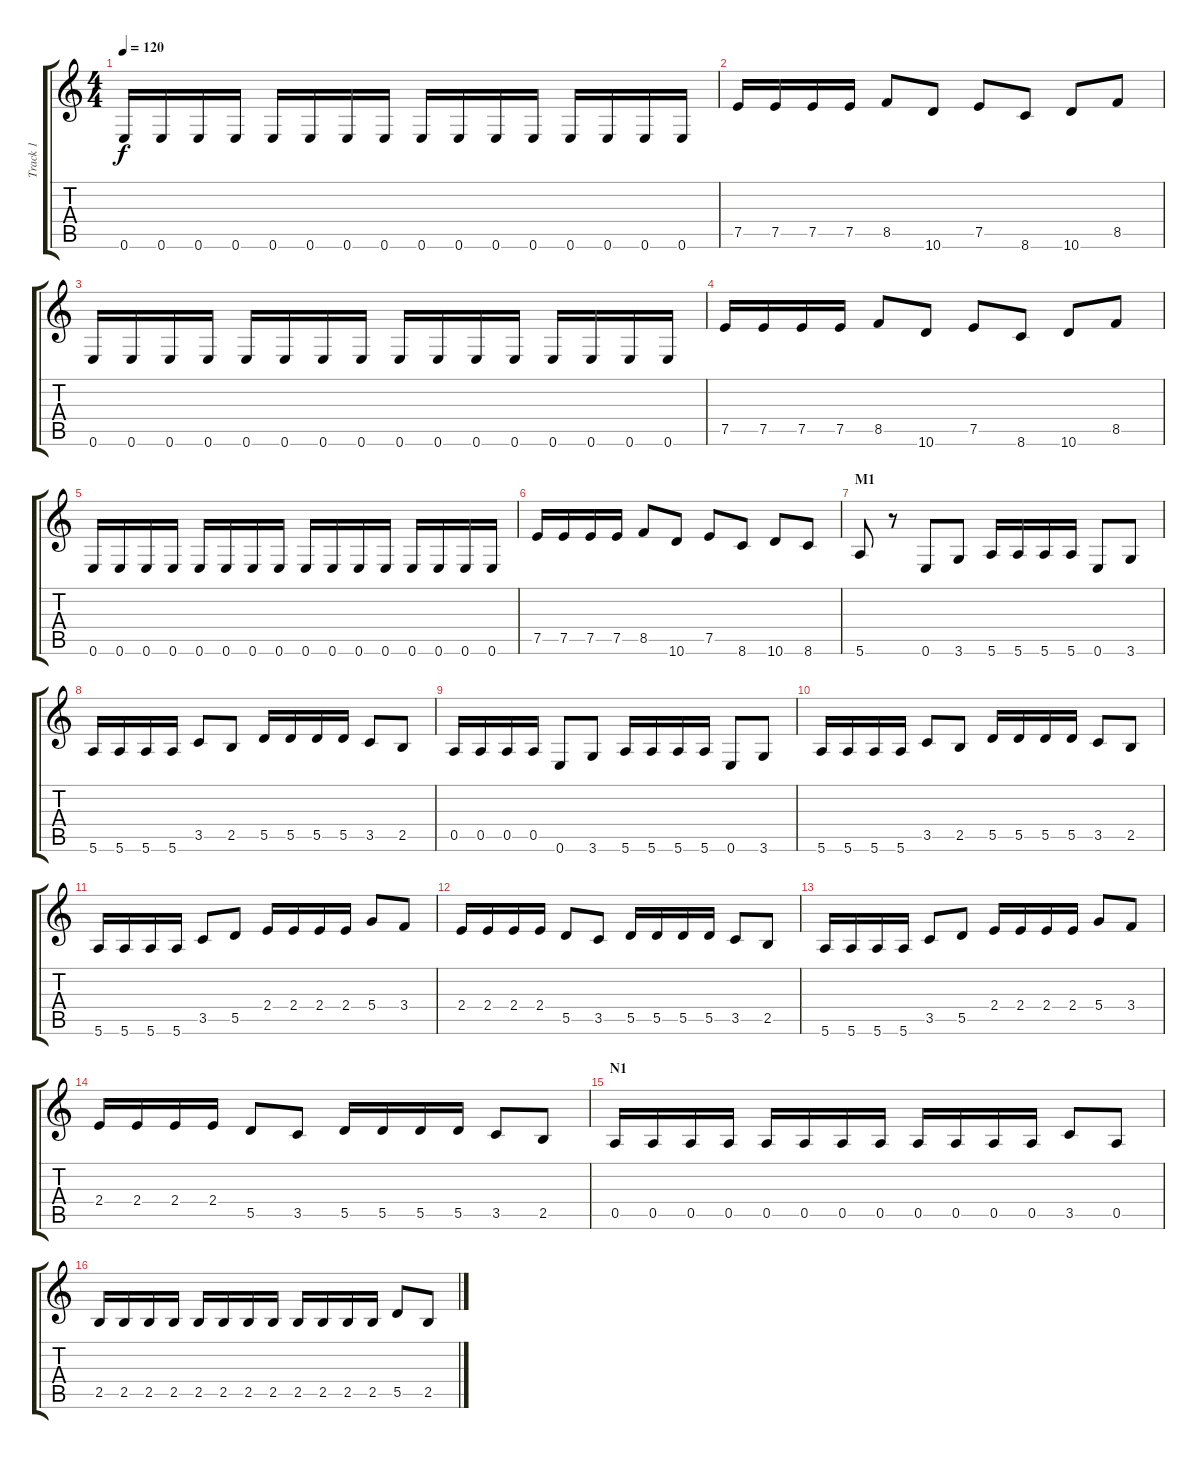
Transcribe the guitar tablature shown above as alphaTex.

\track ("Track 1" "Track 1") {instrument distortionguitar}
\staff {score tabs}
\tuning (E4 B3 G3 D3 A2 E2) {hide}
\ts (4 4)
\tempo 120
\clef g2
\ks c
0.6.16{dy f} 0.6.16 0.6.16 0.6.16 0.6.16 0.6.16 0.6.16 0.6.16 0.6.16 0.6.16 0.6.16 0.6.16 0.6.16 0.6.16 0.6.16 0.6.16 |
7.5.16 7.5.16 7.5.16 7.5.16 8.5.8 10.6.8 7.5.8 8.6.8 10.6.8 8.5.8 |
0.6.16 0.6.16 0.6.16 0.6.16 0.6.16 0.6.16 0.6.16 0.6.16 0.6.16 0.6.16 0.6.16 0.6.16 0.6.16 0.6.16 0.6.16 0.6.16 |
7.5.16 7.5.16 7.5.16 7.5.16 8.5.8 10.6.8 7.5.8 8.6.8 10.6.8 8.5.8 |
0.6.16 0.6.16 0.6.16 0.6.16 0.6.16 0.6.16 0.6.16 0.6.16 0.6.16 0.6.16 0.6.16 0.6.16 0.6.16 0.6.16 0.6.16 0.6.16 |
7.5.16 7.5.16 7.5.16 7.5.16 8.5.8 10.6.8 7.5.8 8.6.8 10.6.8 8.6.8 |
\section ("" "M1")
5.6.8 r.8 0.6.8 3.6.8 5.6.16 5.6.16 5.6.16 5.6.16 0.6.8 3.6.8 |
5.6.16 5.6.16 5.6.16 5.6.16 3.5.8 2.5.8 5.5.16 5.5.16 5.5.16 5.5.16 3.5.8 2.5.8 |
0.5.16 0.5.16 0.5.16 0.5.16 0.6.8 3.6.8 5.6.16 5.6.16 5.6.16 5.6.16 0.6.8 3.6.8 |
5.6.16 5.6.16 5.6.16 5.6.16 3.5.8 2.5.8 5.5.16 5.5.16 5.5.16 5.5.16 3.5.8 2.5.8 |
5.6.16 5.6.16 5.6.16 5.6.16 3.5.8 5.5.8 2.4.16 2.4.16 2.4.16 2.4.16 5.4.8 3.4.8 |
2.4.16 2.4.16 2.4.16 2.4.16 5.5.8 3.5.8 5.5.16 5.5.16 5.5.16 5.5.16 3.5.8 2.5.8 |
5.6.16 5.6.16 5.6.16 5.6.16 3.5.8 5.5.8 2.4.16 2.4.16 2.4.16 2.4.16 5.4.8 3.4.8 |
2.4.16 2.4.16 2.4.16 2.4.16 5.5.8 3.5.8 5.5.16 5.5.16 5.5.16 5.5.16 3.5.8 2.5.8 |
\section ("" "N1")
0.5.16 0.5.16 0.5.16 0.5.16 0.5.16 0.5.16 0.5.16 0.5.16 0.5.16 0.5.16 0.5.16 0.5.16 3.5.8 0.5.8 |
2.5.16 2.5.16 2.5.16 2.5.16 2.5.16 2.5.16 2.5.16 2.5.16 2.5.16 2.5.16 2.5.16 2.5.16 5.5.8 2.5.8
